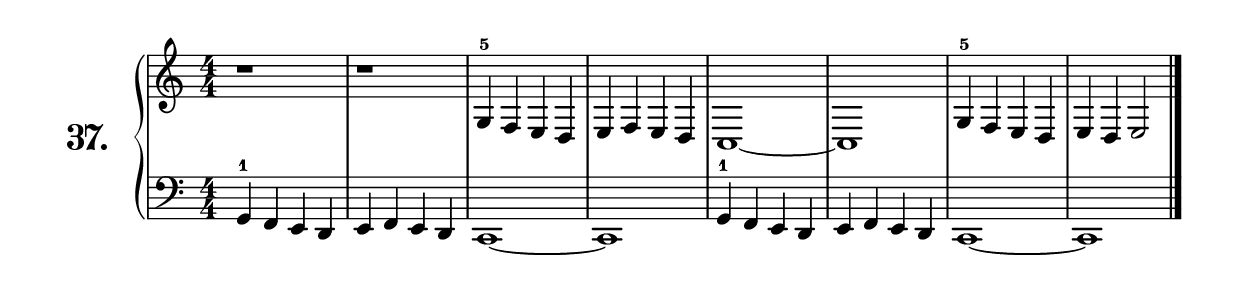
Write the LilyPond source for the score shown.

\version "2.18.2"

\score {
  \new PianoStaff  <<
    \set PianoStaff.instrumentName = \markup {
      \huge \bold \number "37." }

    \new Staff = "upper" \with {
      midiInstrument = #"acoustic grand" }

    \relative c' {
      \clef treble
      \key c \major
      \time 4/4
      \numericTimeSignature
      \tempo ""
      r1 |
      r1 |
      g4-5 f e d |
      e  f e d |
      c1~ |
      c |
      g'4-5 f e d |
      e  d e2 \bar "|."
    }
    \new Staff = "lower" \with {
      midiInstrument = #"acoustic grand" }

    \relative c {
      \clef bass
      \key c \major
      \time 4/4
      \numericTimeSignature
      g4-1  f e d |
      e  f e d |
      c1~ |
      c1 |
      g'4-1  f e d |
      e  f e d |
      c1~ |
      c1 \bar "|."
    }
  >>
  \layout { }
  \midi { }
  \header {
    composer = "Heinz Schüngeler; Elementarschule; Nº.4"
    piece = ""
    %opus = ""
  }
}

